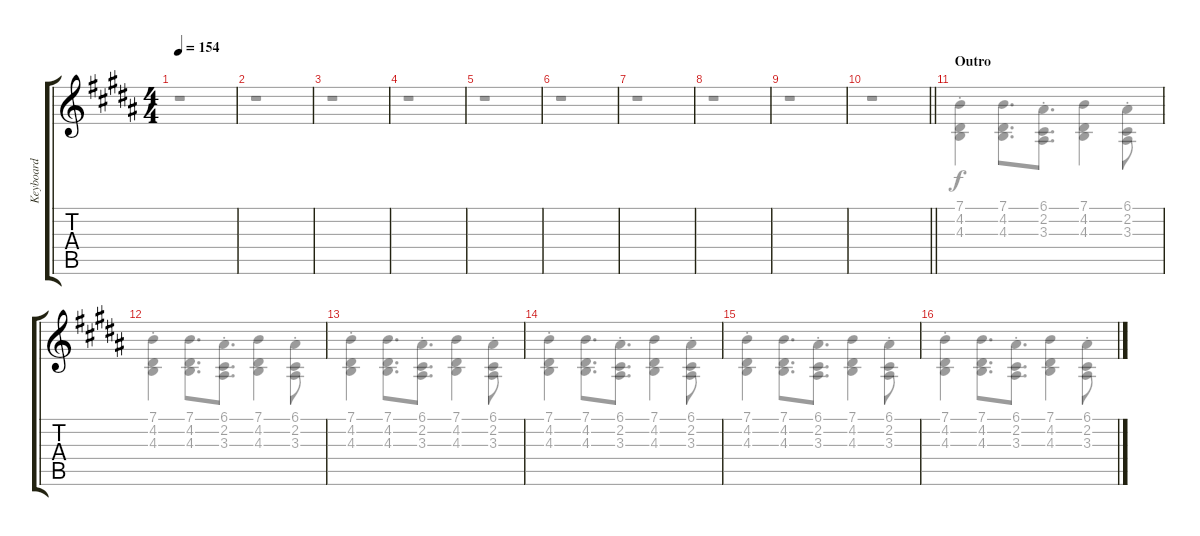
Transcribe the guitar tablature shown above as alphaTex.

\track ("Keyboard" "Keyboard") {instrument electricgrandpiano}
\staff {score tabs}
\tuning (E4 B3 G3 D3 A2 E2) {hide}
\voice
\ts (4 4)
\tempo 154
\clef g2
\ks b
|
|
|
|
|
|
|
|
|
\barLineRight lightlight
|
\section ("" "Outro")
|
|
|
|
|
\voice
\clef g2
\ks b
r.1{dy f} |
r.1 |
r.1 |
r.1 |
r.1 |
r.1 |
r.1 |
r.1 |
r.1 |
\barLineRight lightlight
r.1 |
(7.1{st} 4.2{st} 4.3{st}).4 (7.1 4.2 4.3).8{d} (6.1{st} 2.2{st} 3.3{st}).8{d} (7.1 4.2 4.3).4 (6.1 2.2 3.3{st}).8 |
(7.1{st} 4.2{st} 4.3{st}).4 (7.1 4.2 4.3).8{d} (6.1{st} 2.2{st} 3.3{st}).8{d} (7.1 4.2 4.3).4 (6.1 2.2 3.3{st}).8 |
(7.1{st} 4.2{st} 4.3{st}).4 (7.1 4.2 4.3).8{d} (6.1{st} 2.2{st} 3.3{st}).8{d} (7.1 4.2 4.3).4 (6.1 2.2 3.3{st}).8 |
(7.1{st} 4.2{st} 4.3{st}).4 (7.1 4.2 4.3).8{d} (6.1{st} 2.2{st} 3.3{st}).8{d} (7.1 4.2 4.3).4 (6.1 2.2 3.3{st}).8 |
(7.1{st} 4.2{st} 4.3{st}).4 (7.1 4.2 4.3).8{d} (6.1{st} 2.2{st} 3.3{st}).8{d} (7.1 4.2 4.3).4 (6.1 2.2 3.3{st}).8 |
(7.1{st} 4.2{st} 4.3{st}).4 (7.1 4.2 4.3).8{d} (6.1{st} 2.2{st} 3.3{st}).8{d} (7.1 4.2 4.3).4 (6.1 2.2 3.3{st}).8
